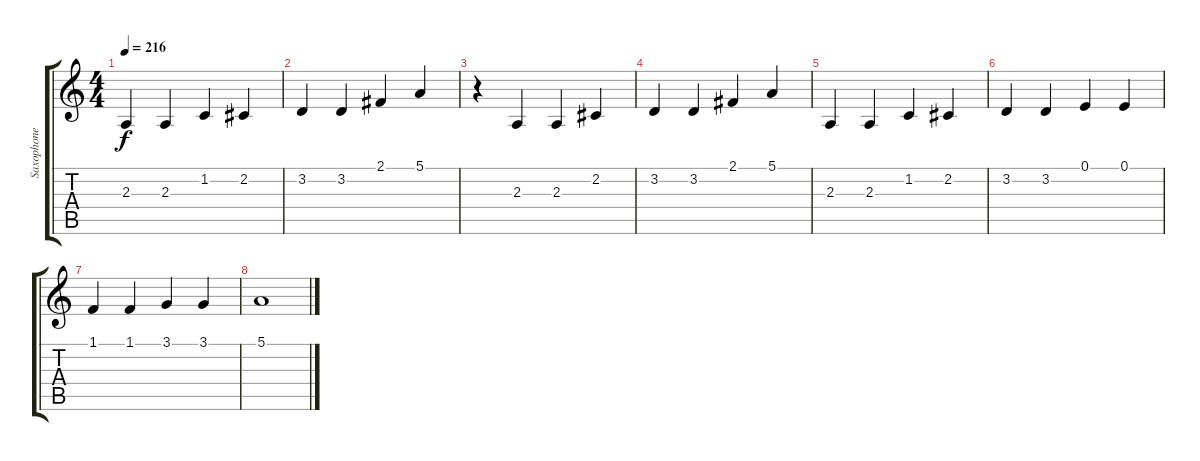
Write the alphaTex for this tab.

\track ("Saxophone" "Saxophone") {instrument tenorsax}
\staff {score tabs}
\tuning (E4 B3 G3 D3 A2 E2) {hide}
\ts (4 4)
\tempo 216
\clef g2
\ks c
2.3.4{dy f} 2.3.4 1.2.4 2.2.4 |
3.2.4 3.2.4 2.1.4 5.1.4 |
r.4 2.3.4 2.3.4 2.2.4 |
3.2.4 3.2.4 2.1.4 5.1.4 |
2.3.4 2.3.4 1.2.4 2.2.4 |
3.2.4 3.2.4 0.1.4 0.1.4 |
1.1.4 1.1.4 3.1.4 3.1.4 |
5.1.1
